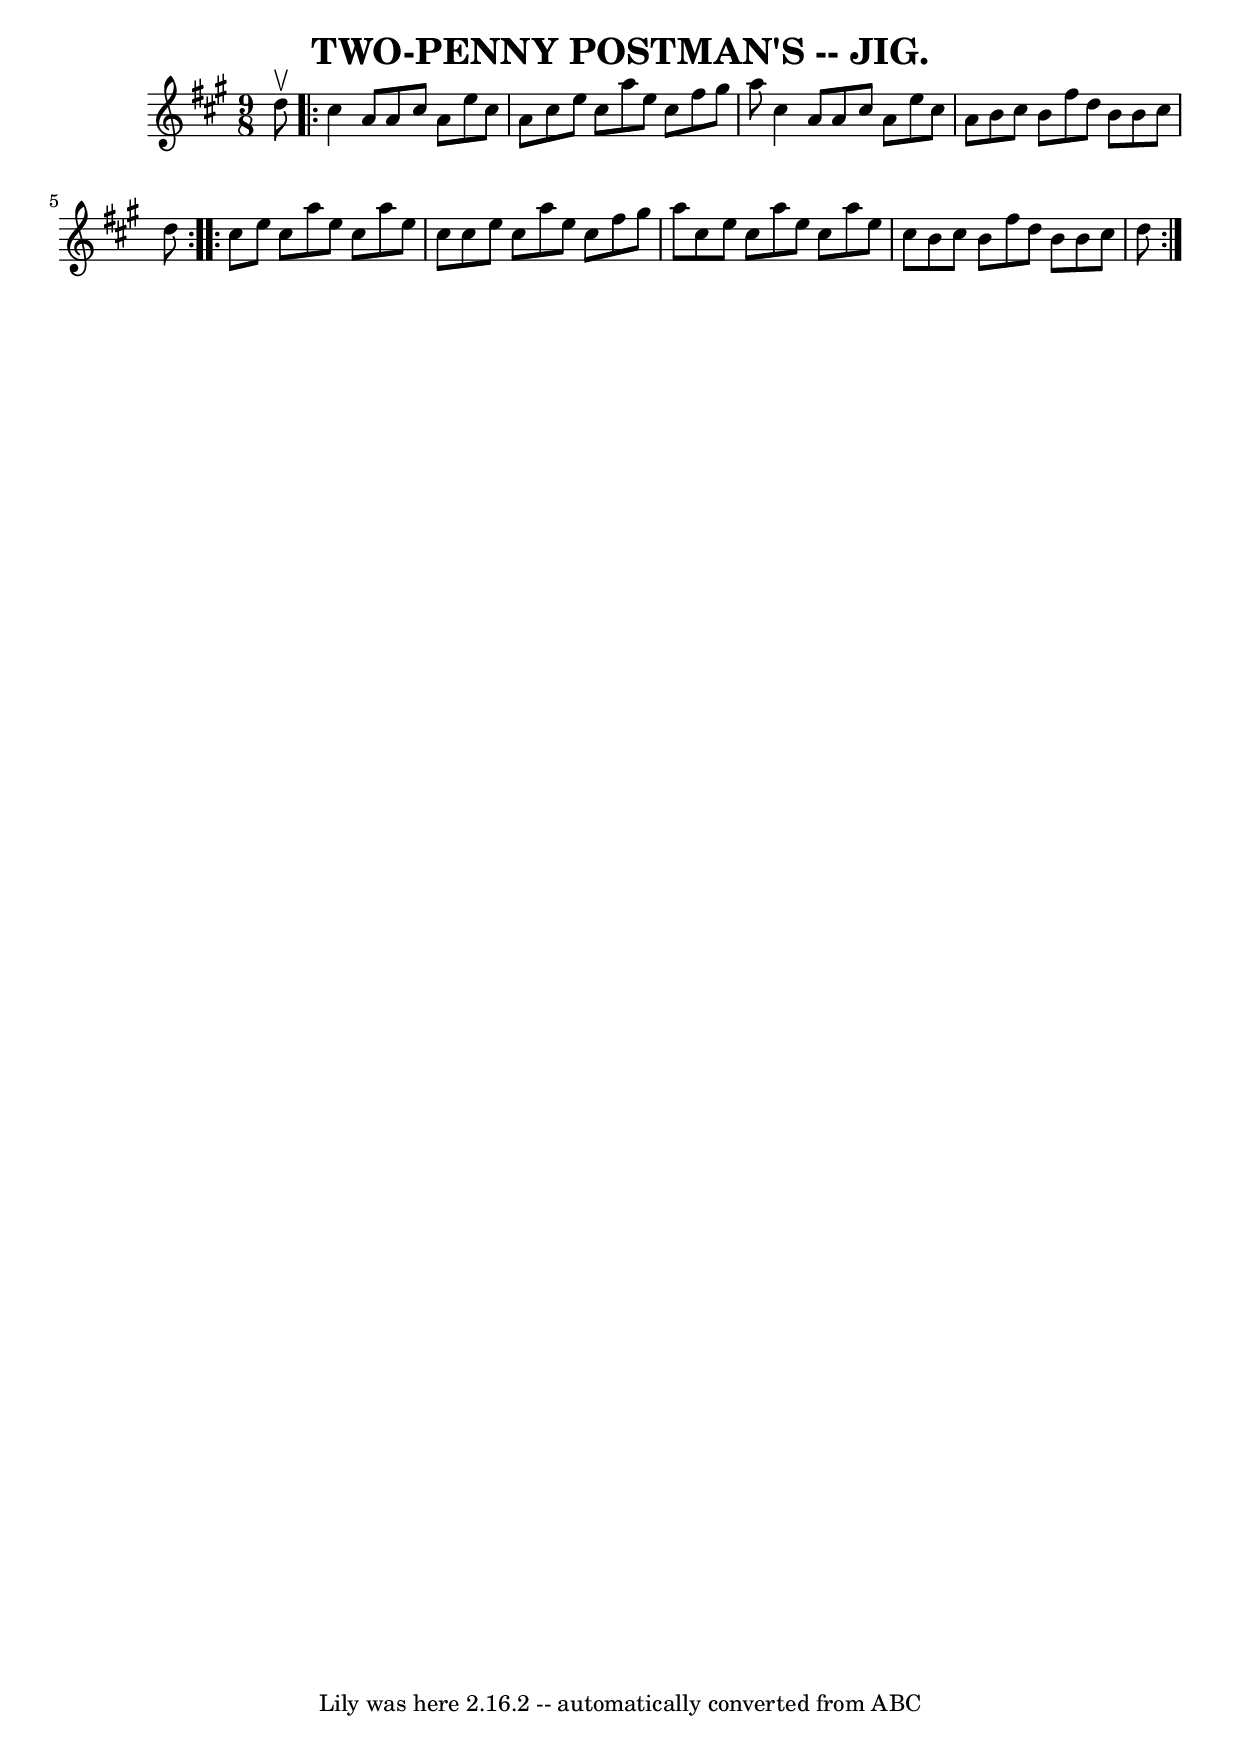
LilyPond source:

\version "2.16.2"
\include "Mammoth.ily"
\header {
  %% book = "Coles pg. 64.6"
  crossRefNumber = "26"
  footnotes = ""
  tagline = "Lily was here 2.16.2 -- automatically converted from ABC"
  title = "TWO-PENNY POSTMAN'S -- JIG."

}
voicedefault =  {


  \time 9/8 
  \key a \major
 d''8^\upbow 
  \repeat volta 2 {
    cis''4 a'8 a'8 
    cis''8 a'8 e''8 cis''8 a'8  |
    cis''8 e''8 cis''8  
    a''8 e''8 cis''8 fis''8 gis''8 a''8  |
    cis''4 a'8  
    a'8 cis''8 a'8 e''8 cis''8 a'8  |
    b'8 cis''8    
    b'8 fis''8 d''8 b'8 b'8 cis''8 d''8  
  }     
  \repeat volta 2 {
    
    cis''8 e''8 cis''8 a''8 e''8 cis''8 a''8 e''8 cis''8  
    |
    cis''8 e''8 cis''8 a''8 e''8 cis''8 fis''8    
    gis''8 a''8  |
    cis''8 e''8 cis''8 a''8 e''8 cis''8   
    a''8 e''8 cis''8  |
    b'8 cis''8 b'8 fis''8 d''8    
    b'8 b'8 cis''8 d''8  
  }   

}

\score{
  <<

    \context Staff="default"
    {
      \voicedefault 
      
    }

  >>
  \layout {
    
  }
  \midi {
  }

}
